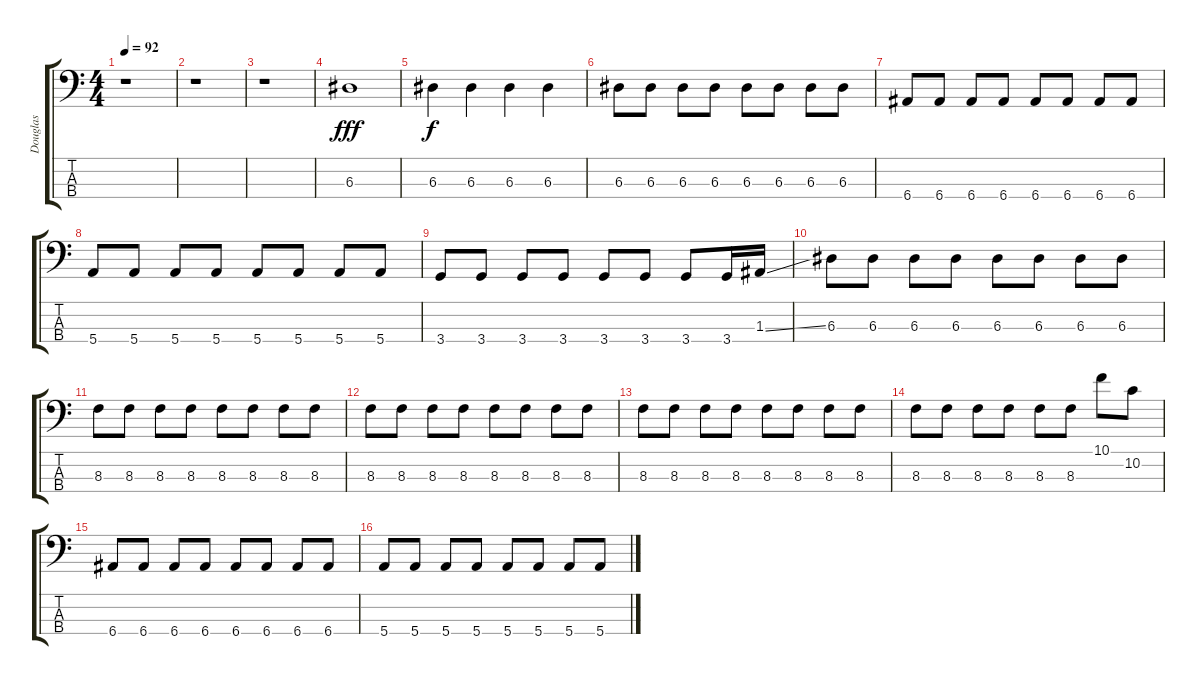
\track ("Douglas" "Douglas") {instrument electricbassfinger}
\staff {score tabs}
\tuning (G2 D2 A1 E1) {hide}
\ts (4 4)
\tempo 92
\clef f4
\ks c
r.1{dy f} |
r.1 |
r.1 |
6.3.1{dy fff} |
6.3.4{dy f} 6.3.4 6.3.4 6.3.4 |
6.3.8 6.3.8 6.3.8 6.3.8 6.3.8 6.3.8 6.3.8 6.3.8 |
6.4.8 6.4.8 6.4.8 6.4.8 6.4.8 6.4.8 6.4.8 6.4.8 |
5.4.8 5.4.8 5.4.8 5.4.8 5.4.8 5.4.8 5.4.8 5.4.8 |
3.4.8 3.4.8 3.4.8 3.4.8 3.4.8 3.4.8 3.4.8 3.4.16 1.3{ss}.16 |
6.3.8 6.3.8 6.3.8 6.3.8 6.3.8 6.3.8 6.3.8 6.3.8 |
8.3.8 8.3.8 8.3.8 8.3.8 8.3.8 8.3.8 8.3.8 8.3.8 |
8.3.8 8.3.8 8.3.8 8.3.8 8.3.8 8.3.8 8.3.8 8.3.8 |
8.3.8 8.3.8 8.3.8 8.3.8 8.3.8 8.3.8 8.3.8 8.3.8 |
8.3.8 8.3.8 8.3.8 8.3.8 8.3.8 8.3.8 10.1.8 10.2.8 |
6.4.8 6.4.8 6.4.8 6.4.8 6.4.8 6.4.8 6.4.8 6.4.8 |
5.4.8 5.4.8 5.4.8 5.4.8 5.4.8 5.4.8 5.4.8 5.4.8
